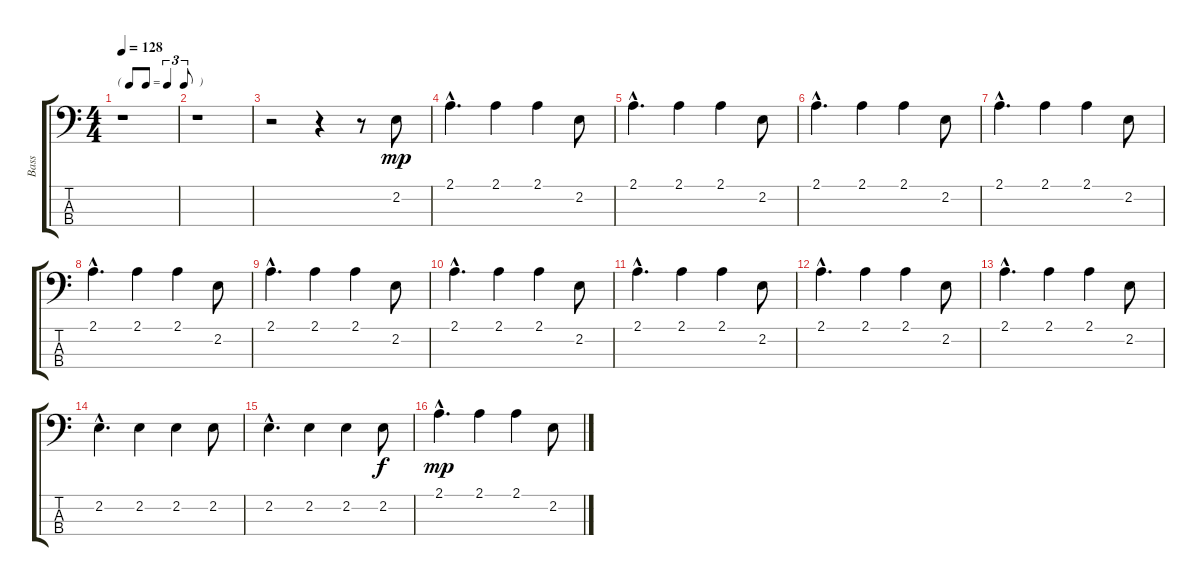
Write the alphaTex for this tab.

\track ("Bass" "Bass") {instrument electricbasspick}
\staff {score tabs}
\tuning (G2 D2 A1 E1) {hide}
\ts (4 4)
\tf triplet8th
\tempo 128
\clef f4
\ks c
r.1{dy mp instrument electricbasspick} |
r.1 |
r.2 r.4 r.8 2.2.8 |
2.1{hac}.4{d} 2.1.4 2.1.4 2.2.8 |
2.1{hac}.4{d} 2.1.4 2.1.4 2.2.8 |
2.1{hac}.4{d} 2.1.4 2.1.4 2.2.8 |
2.1{hac}.4{d} 2.1.4 2.1.4 2.2.8 |
2.1{hac}.4{d} 2.1.4 2.1.4 2.2.8 |
2.1{hac}.4{d} 2.1.4 2.1.4 2.2.8 |
2.1{hac}.4{d} 2.1.4 2.1.4 2.2.8 |
2.1{hac}.4{d} 2.1.4 2.1.4 2.2.8 |
2.1{hac}.4{d} 2.1.4 2.1.4 2.2.8 |
2.1{hac}.4{d} 2.1.4 2.1.4 2.2.8 |
2.2{hac}.4{d} 2.2.4 2.2.4 2.2.8 |
2.2{hac}.4{d} 2.2.4 2.2.4 2.2.8{dy f} |
2.1{hac}.4{d dy mp} 2.1.4 2.1.4 2.2.8
